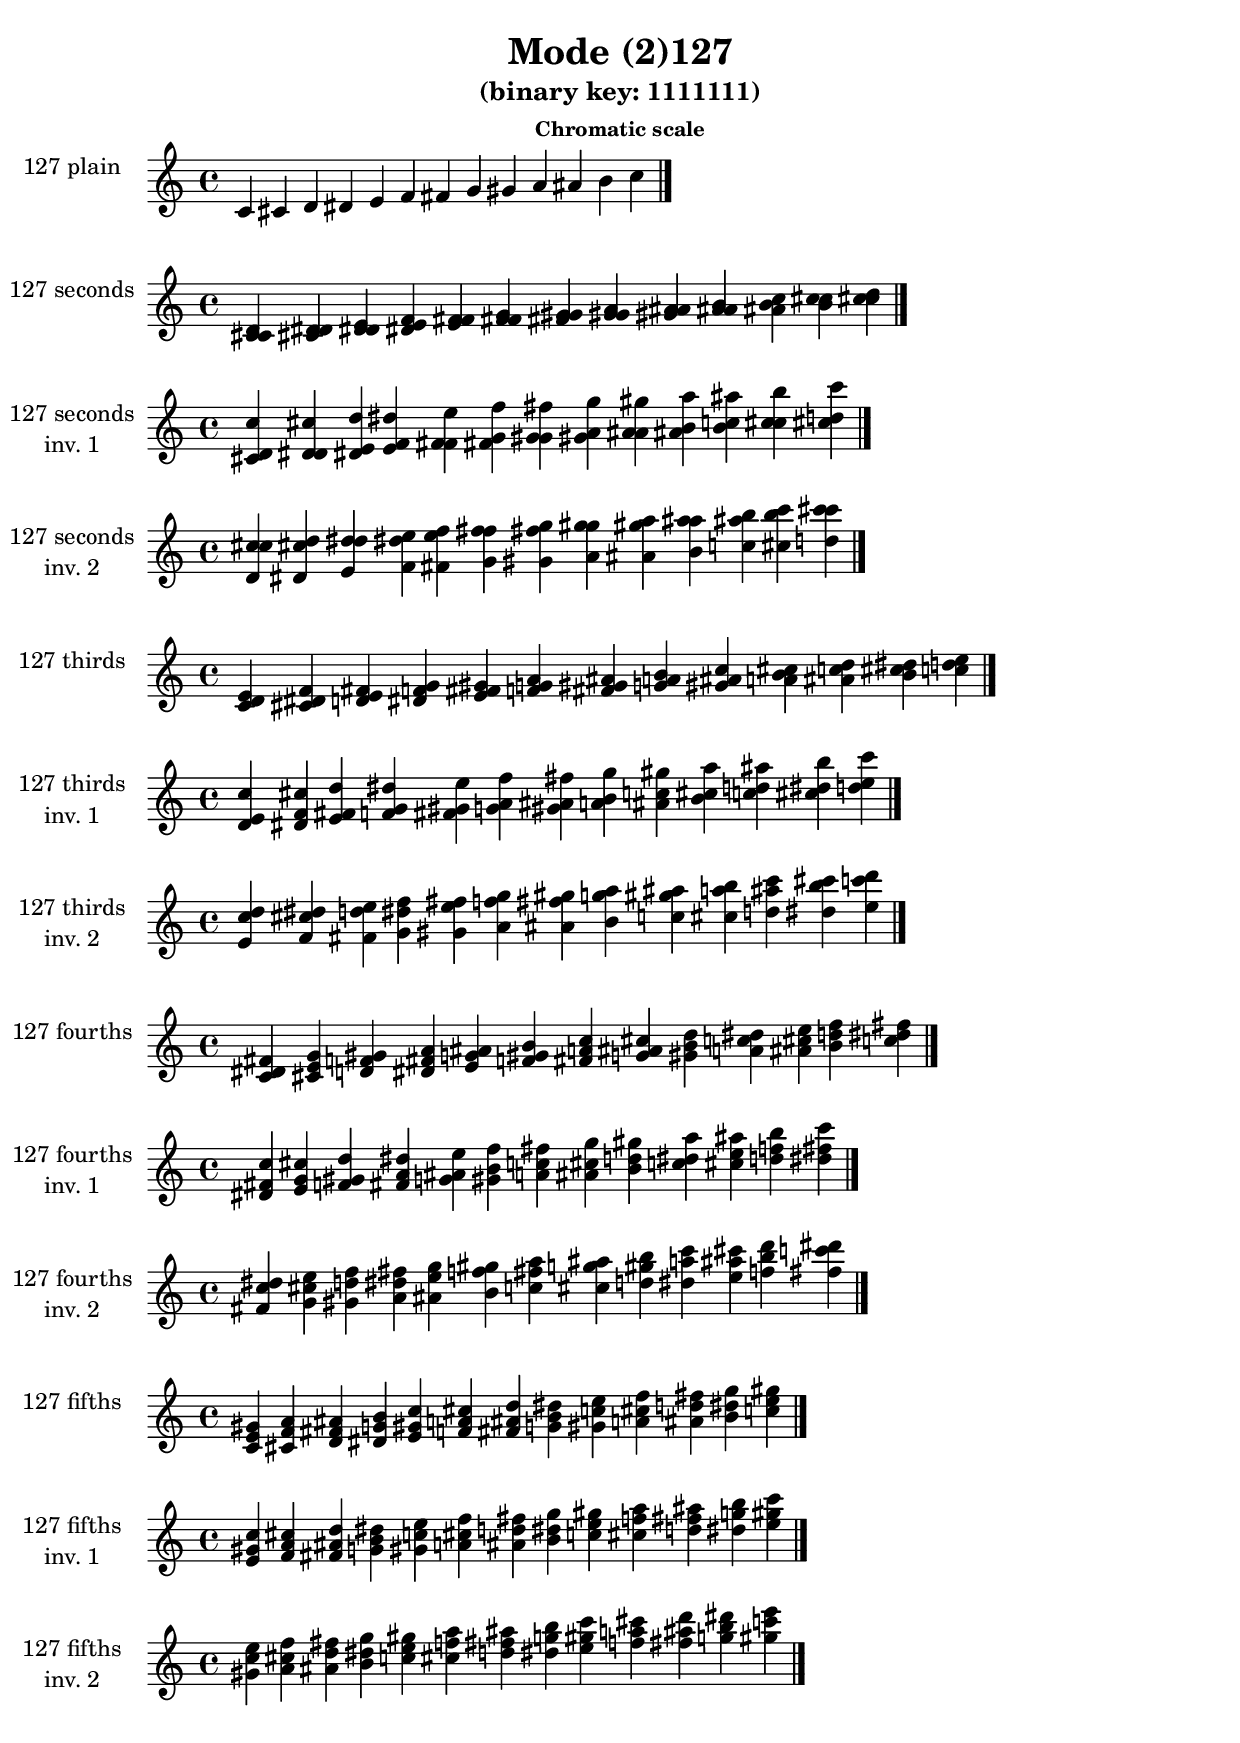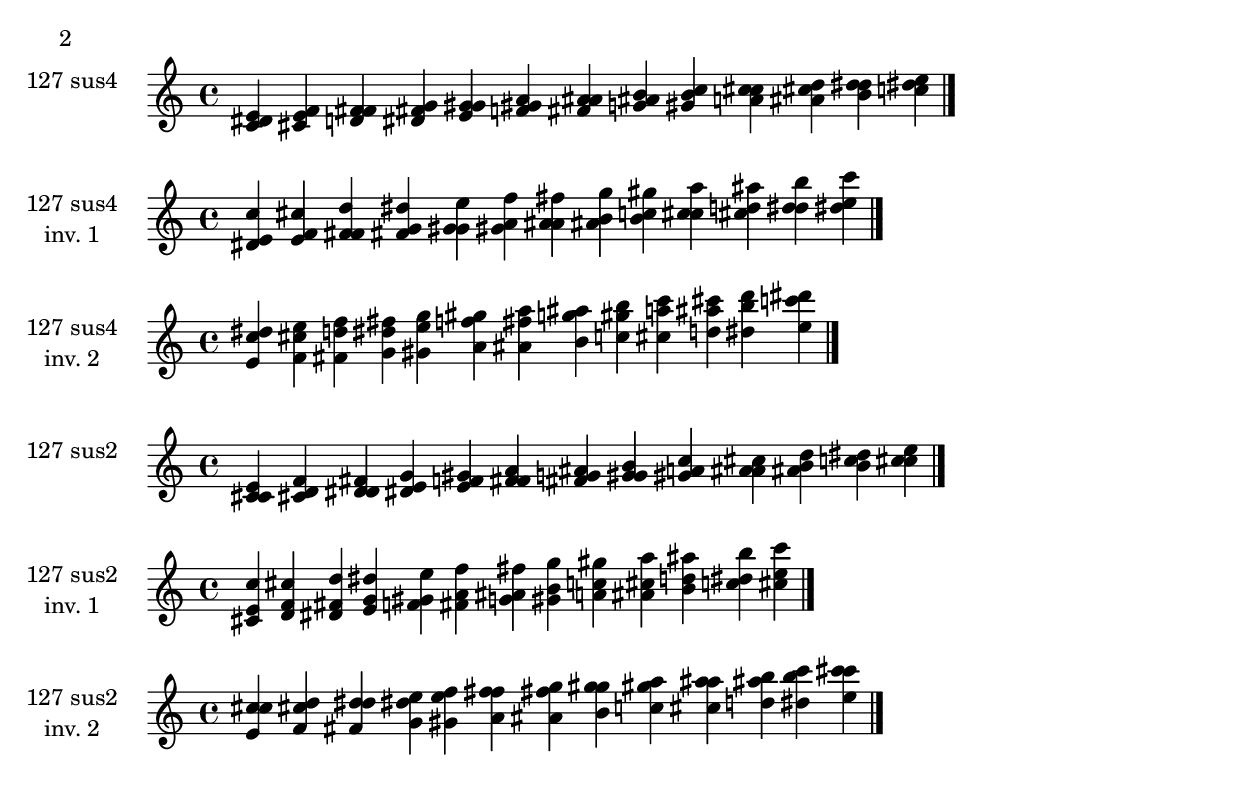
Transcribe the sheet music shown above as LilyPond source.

\version "2.19.0"

\header {
  title = "Mode (2)127"
  subtitle = "(binary key: 1111111)"
  subsubtitle =  \markup { \left-align \column {
      "Chromatic scale"
    }
  }
 %% Remove default LilyPond tagline
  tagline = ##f
}

\paper {
  #(set-paper-size "a4")
}

global = {
  \key c \major
  \time 4/4
  \tempo 4=100
}

\book {
  \score {
    \new Staff \with {
      instrumentName =  \markup { \column {
         \hcenter-in #14 \line { 127 plain }
         \hcenter-in #14 \line {  } } }
      midiInstrument = "oboe"
    } { \accidentalStyle "default"
        \cadenzaOn c' cis' d' dis' e' f' fis' g' gis' a' ais' b' c''  \cadenzaOff \bar "|." }
    \layout { }
  }
  \score {
    \new Staff \with {
      instrumentName =  \markup { \column {
         \hcenter-in #14 \line { 127 seconds }
         \hcenter-in #14 \line {  } } }
      midiInstrument = "oboe"
    } { \accidentalStyle "default"
        \cadenzaOn <c' cis' d'> <cis' d' dis'> <d' dis' e'> <dis' e' f'> <e' f' fis'> <f' fis' g'> <fis' g' gis'> <g' gis' a'> <gis' a' ais'> <a' ais' b'> <ais' b' c''> <b' c'' cis''> <c'' cis'' d''>  \cadenzaOff \bar "|." }
    \layout { }
  }
  \score {
    \new Staff \with {
      instrumentName =  \markup { \column {
         \hcenter-in #14 \line { 127 seconds }
         \hcenter-in #14 \line { inv. 1 } } }
      midiInstrument = "oboe"
    } { \accidentalStyle "default"
        \cadenzaOn <cis' d' c''> <d' dis' cis''> <dis' e' d''> <e' f' dis''> <f' fis' e''> <fis' g' f''> <g' gis' fis''> <gis' a' g''> <a' ais' gis''> <ais' b' a''> <b' c'' ais''> <c'' cis'' b''> <cis'' d'' c'''>  \cadenzaOff \bar "|." }
    \layout { }
  }
  \score {
    \new Staff \with {
      instrumentName =  \markup { \column {
         \hcenter-in #14 \line { 127 seconds }
         \hcenter-in #14 \line { inv. 2 } } }
      midiInstrument = "oboe"
    } { \accidentalStyle "default"
        \cadenzaOn <d' c'' cis''> <dis' cis'' d''> <e' d'' dis''> <f' dis'' e''> <fis' e'' f''> <g' f'' fis''> <gis' fis'' g''> <a' g'' gis''> <ais' gis'' a''> <b' a'' ais''> <c'' ais'' b''> <cis'' b'' c'''> <d'' c''' cis'''>  \cadenzaOff \bar "|." }
    \layout { }
  }
  \score {
    \new Staff \with {
      instrumentName =  \markup { \column {
         \hcenter-in #14 \line { 127 thirds }
         \hcenter-in #14 \line {  } } }
      midiInstrument = "oboe"
    } { \accidentalStyle "default"
        \cadenzaOn <c' d' e'> <cis' dis' f'> <d' e' fis'> <dis' f' g'> <e' fis' gis'> <f' g' a'> <fis' gis' ais'> <g' a' b'> <gis' ais' c''> <a' b' cis''> <ais' c'' d''> <b' cis'' dis''> <c'' d'' e''>  \cadenzaOff \bar "|." }
    \layout { }
  }
  \score {
    \new Staff \with {
      instrumentName =  \markup { \column {
         \hcenter-in #14 \line { 127 thirds }
         \hcenter-in #14 \line { inv. 1 } } }
      midiInstrument = "oboe"
    } { \accidentalStyle "default"
        \cadenzaOn <d' e' c''> <dis' f' cis''> <e' fis' d''> <f' g' dis''> <fis' gis' e''> <g' a' f''> <gis' ais' fis''> <a' b' g''> <ais' c'' gis''> <b' cis'' a''> <c'' d'' ais''> <cis'' dis'' b''> <d'' e'' c'''>  \cadenzaOff \bar "|." }
    \layout { }
  }
  \score {
    \new Staff \with {
      instrumentName =  \markup { \column {
         \hcenter-in #14 \line { 127 thirds }
         \hcenter-in #14 \line { inv. 2 } } }
      midiInstrument = "oboe"
    } { \accidentalStyle "default"
        \cadenzaOn <e' c'' d''> <f' cis'' dis''> <fis' d'' e''> <g' dis'' f''> <gis' e'' fis''> <a' f'' g''> <ais' fis'' gis''> <b' g'' a''> <c'' gis'' ais''> <cis'' a'' b''> <d'' ais'' c'''> <dis'' b'' cis'''> <e'' c''' d'''>  \cadenzaOff \bar "|." }
    \layout { }
  }
  \score {
    \new Staff \with {
      instrumentName =  \markup { \column {
         \hcenter-in #14 \line { 127 fourths }
         \hcenter-in #14 \line {  } } }
      midiInstrument = "oboe"
    } { \accidentalStyle "default"
        \cadenzaOn <c' dis' fis'> <cis' e' g'> <d' f' gis'> <dis' fis' a'> <e' g' ais'> <f' gis' b'> <fis' a' c''> <g' ais' cis''> <gis' b' d''> <a' c'' dis''> <ais' cis'' e''> <b' d'' f''> <c'' dis'' fis''>  \cadenzaOff \bar "|." }
    \layout { }
  }
  \score {
    \new Staff \with {
      instrumentName =  \markup { \column {
         \hcenter-in #14 \line { 127 fourths }
         \hcenter-in #14 \line { inv. 1 } } }
      midiInstrument = "oboe"
    } { \accidentalStyle "default"
        \cadenzaOn <dis' fis' c''> <e' g' cis''> <f' gis' d''> <fis' a' dis''> <g' ais' e''> <gis' b' f''> <a' c'' fis''> <ais' cis'' g''> <b' d'' gis''> <c'' dis'' a''> <cis'' e'' ais''> <d'' f'' b''> <dis'' fis'' c'''>  \cadenzaOff \bar "|." }
    \layout { }
  }
  \score {
    \new Staff \with {
      instrumentName =  \markup { \column {
         \hcenter-in #14 \line { 127 fourths }
         \hcenter-in #14 \line { inv. 2 } } }
      midiInstrument = "oboe"
    } { \accidentalStyle "default"
        \cadenzaOn <fis' c'' dis''> <g' cis'' e''> <gis' d'' f''> <a' dis'' fis''> <ais' e'' g''> <b' f'' gis''> <c'' fis'' a''> <cis'' g'' ais''> <d'' gis'' b''> <dis'' a'' c'''> <e'' ais'' cis'''> <f'' b'' d'''> <fis'' c''' dis'''>  \cadenzaOff \bar "|." }
    \layout { }
  }
  \score {
    \new Staff \with {
      instrumentName =  \markup { \column {
         \hcenter-in #14 \line { 127 fifths }
         \hcenter-in #14 \line {  } } }
      midiInstrument = "oboe"
    } { \accidentalStyle "default"
        \cadenzaOn <c' e' gis'> <cis' f' a'> <d' fis' ais'> <dis' g' b'> <e' gis' c''> <f' a' cis''> <fis' ais' d''> <g' b' dis''> <gis' c'' e''> <a' cis'' f''> <ais' d'' fis''> <b' dis'' g''> <c'' e'' gis''>  \cadenzaOff \bar "|." }
    \layout { }
  }
  \score {
    \new Staff \with {
      instrumentName =  \markup { \column {
         \hcenter-in #14 \line { 127 fifths }
         \hcenter-in #14 \line { inv. 1 } } }
      midiInstrument = "oboe"
    } { \accidentalStyle "default"
        \cadenzaOn <e' gis' c''> <f' a' cis''> <fis' ais' d''> <g' b' dis''> <gis' c'' e''> <a' cis'' f''> <ais' d'' fis''> <b' dis'' g''> <c'' e'' gis''> <cis'' f'' a''> <d'' fis'' ais''> <dis'' g'' b''> <e'' gis'' c'''>  \cadenzaOff \bar "|." }
    \layout { }
  }
  \score {
    \new Staff \with {
      instrumentName =  \markup { \column {
         \hcenter-in #14 \line { 127 fifths }
         \hcenter-in #14 \line { inv. 2 } } }
      midiInstrument = "oboe"
    } { \accidentalStyle "default"
        \cadenzaOn <gis' c'' e''> <a' cis'' f''> <ais' d'' fis''> <b' dis'' g''> <c'' e'' gis''> <cis'' f'' a''> <d'' fis'' ais''> <dis'' g'' b''> <e'' gis'' c'''> <f'' a'' cis'''> <fis'' ais'' d'''> <g'' b'' dis'''> <gis'' c''' e'''>  \cadenzaOff \bar "|." }
    \layout { }
  }
  \score {
    \new Staff \with {
      instrumentName =  \markup { \column {
         \hcenter-in #14 \line { 127 sus4 }
         \hcenter-in #14 \line {  } } }
      midiInstrument = "oboe"
    } { \accidentalStyle "default"
        \cadenzaOn <c' dis' e'> <cis' e' f'> <d' f' fis'> <dis' fis' g'> <e' g' gis'> <f' gis' a'> <fis' a' ais'> <g' ais' b'> <gis' b' c''> <a' c'' cis''> <ais' cis'' d''> <b' d'' dis''> <c'' dis'' e''>  \cadenzaOff \bar "|." }
    \layout { }
  }
  \score {
    \new Staff \with {
      instrumentName =  \markup { \column {
         \hcenter-in #14 \line { 127 sus4 }
         \hcenter-in #14 \line { inv. 1 } } }
      midiInstrument = "oboe"
    } { \accidentalStyle "default"
        \cadenzaOn <dis' e' c''> <e' f' cis''> <f' fis' d''> <fis' g' dis''> <g' gis' e''> <gis' a' f''> <a' ais' fis''> <ais' b' g''> <b' c'' gis''> <c'' cis'' a''> <cis'' d'' ais''> <d'' dis'' b''> <dis'' e'' c'''>  \cadenzaOff \bar "|." }
    \layout { }
  }
  \score {
    \new Staff \with {
      instrumentName =  \markup { \column {
         \hcenter-in #14 \line { 127 sus4 }
         \hcenter-in #14 \line { inv. 2 } } }
      midiInstrument = "oboe"
    } { \accidentalStyle "default"
        \cadenzaOn <e' c'' dis''> <f' cis'' e''> <fis' d'' f''> <g' dis'' fis''> <gis' e'' g''> <a' f'' gis''> <ais' fis'' a''> <b' g'' ais''> <c'' gis'' b''> <cis'' a'' c'''> <d'' ais'' cis'''> <dis'' b'' d'''> <e'' c''' dis'''>  \cadenzaOff \bar "|." }
    \layout { }
  }
  \score {
    \new Staff \with {
      instrumentName =  \markup { \column {
         \hcenter-in #14 \line { 127 sus2 }
         \hcenter-in #14 \line {  } } }
      midiInstrument = "oboe"
    } { \accidentalStyle "default"
        \cadenzaOn <c' cis' e'> <cis' d' f'> <d' dis' fis'> <dis' e' g'> <e' f' gis'> <f' fis' a'> <fis' g' ais'> <g' gis' b'> <gis' a' c''> <a' ais' cis''> <ais' b' d''> <b' c'' dis''> <c'' cis'' e''>  \cadenzaOff \bar "|." }
    \layout { }
  }
  \score {
    \new Staff \with {
      instrumentName =  \markup { \column {
         \hcenter-in #14 \line { 127 sus2 }
         \hcenter-in #14 \line { inv. 1 } } }
      midiInstrument = "oboe"
    } { \accidentalStyle "default"
        \cadenzaOn <cis' e' c''> <d' f' cis''> <dis' fis' d''> <e' g' dis''> <f' gis' e''> <fis' a' f''> <g' ais' fis''> <gis' b' g''> <a' c'' gis''> <ais' cis'' a''> <b' d'' ais''> <c'' dis'' b''> <cis'' e'' c'''>  \cadenzaOff \bar "|." }
    \layout { }
  }
  \score {
    \new Staff \with {
      instrumentName =  \markup { \column {
         \hcenter-in #14 \line { 127 sus2 }
         \hcenter-in #14 \line { inv. 2 } } }
      midiInstrument = "oboe"
    } { \accidentalStyle "default"
        \cadenzaOn <e' c'' cis''> <f' cis'' d''> <fis' d'' dis''> <g' dis'' e''> <gis' e'' f''> <a' f'' fis''> <ais' fis'' g''> <b' g'' gis''> <c'' gis'' a''> <cis'' a'' ais''> <d'' ais'' b''> <dis'' b'' c'''> <e'' c''' cis'''>  \cadenzaOff \bar "|." }
    \layout { }
  }
}

\book {
  \bookOutputSuffix "plain_"
  \score {
    \new Staff \with {
      instrumentName =  \markup { \column {
         \hcenter-in #14 \line { 127 plain }
         \hcenter-in #14 \line {  } } }
      midiInstrument = "oboe"
    } { \accidentalStyle "default"
        \cadenzaOn c' cis' d' dis' e' f' fis' g' gis' a' ais' b' c''  \cadenzaOff \bar "|." }
    \midi { }
  }
}
\book {
  \bookOutputSuffix "seconds_"
  \score {
    \new Staff \with {
      instrumentName =  \markup { \column {
         \hcenter-in #14 \line { 127 seconds }
         \hcenter-in #14 \line {  } } }
      midiInstrument = "oboe"
    } { \accidentalStyle "default"
        \cadenzaOn <c' cis' d'> <cis' d' dis'> <d' dis' e'> <dis' e' f'> <e' f' fis'> <f' fis' g'> <fis' g' gis'> <g' gis' a'> <gis' a' ais'> <a' ais' b'> <ais' b' c''> <b' c'' cis''> <c'' cis'' d''>  \cadenzaOff \bar "|." }
    \midi { }
  }
}
\book {
  \bookOutputSuffix "seconds_inv. 1"
  \score {
    \new Staff \with {
      instrumentName =  \markup { \column {
         \hcenter-in #14 \line { 127 seconds }
         \hcenter-in #14 \line { inv. 1 } } }
      midiInstrument = "oboe"
    } { \accidentalStyle "default"
        \cadenzaOn <cis' d' c''> <d' dis' cis''> <dis' e' d''> <e' f' dis''> <f' fis' e''> <fis' g' f''> <g' gis' fis''> <gis' a' g''> <a' ais' gis''> <ais' b' a''> <b' c'' ais''> <c'' cis'' b''> <cis'' d'' c'''>  \cadenzaOff \bar "|." }
    \midi { }
  }
}
\book {
  \bookOutputSuffix "seconds_inv. 2"
  \score {
    \new Staff \with {
      instrumentName =  \markup { \column {
         \hcenter-in #14 \line { 127 seconds }
         \hcenter-in #14 \line { inv. 2 } } }
      midiInstrument = "oboe"
    } { \accidentalStyle "default"
        \cadenzaOn <d' c'' cis''> <dis' cis'' d''> <e' d'' dis''> <f' dis'' e''> <fis' e'' f''> <g' f'' fis''> <gis' fis'' g''> <a' g'' gis''> <ais' gis'' a''> <b' a'' ais''> <c'' ais'' b''> <cis'' b'' c'''> <d'' c''' cis'''>  \cadenzaOff \bar "|." }
    \midi { }
  }
}
\book {
  \bookOutputSuffix "thirds_"
  \score {
    \new Staff \with {
      instrumentName =  \markup { \column {
         \hcenter-in #14 \line { 127 thirds }
         \hcenter-in #14 \line {  } } }
      midiInstrument = "oboe"
    } { \accidentalStyle "default"
        \cadenzaOn <c' d' e'> <cis' dis' f'> <d' e' fis'> <dis' f' g'> <e' fis' gis'> <f' g' a'> <fis' gis' ais'> <g' a' b'> <gis' ais' c''> <a' b' cis''> <ais' c'' d''> <b' cis'' dis''> <c'' d'' e''>  \cadenzaOff \bar "|." }
    \midi { }
  }
}
\book {
  \bookOutputSuffix "thirds_inv. 1"
  \score {
    \new Staff \with {
      instrumentName =  \markup { \column {
         \hcenter-in #14 \line { 127 thirds }
         \hcenter-in #14 \line { inv. 1 } } }
      midiInstrument = "oboe"
    } { \accidentalStyle "default"
        \cadenzaOn <d' e' c''> <dis' f' cis''> <e' fis' d''> <f' g' dis''> <fis' gis' e''> <g' a' f''> <gis' ais' fis''> <a' b' g''> <ais' c'' gis''> <b' cis'' a''> <c'' d'' ais''> <cis'' dis'' b''> <d'' e'' c'''>  \cadenzaOff \bar "|." }
    \midi { }
  }
}
\book {
  \bookOutputSuffix "thirds_inv. 2"
  \score {
    \new Staff \with {
      instrumentName =  \markup { \column {
         \hcenter-in #14 \line { 127 thirds }
         \hcenter-in #14 \line { inv. 2 } } }
      midiInstrument = "oboe"
    } { \accidentalStyle "default"
        \cadenzaOn <e' c'' d''> <f' cis'' dis''> <fis' d'' e''> <g' dis'' f''> <gis' e'' fis''> <a' f'' g''> <ais' fis'' gis''> <b' g'' a''> <c'' gis'' ais''> <cis'' a'' b''> <d'' ais'' c'''> <dis'' b'' cis'''> <e'' c''' d'''>  \cadenzaOff \bar "|." }
    \midi { }
  }
}
\book {
  \bookOutputSuffix "fourths_"
  \score {
    \new Staff \with {
      instrumentName =  \markup { \column {
         \hcenter-in #14 \line { 127 fourths }
         \hcenter-in #14 \line {  } } }
      midiInstrument = "oboe"
    } { \accidentalStyle "default"
        \cadenzaOn <c' dis' fis'> <cis' e' g'> <d' f' gis'> <dis' fis' a'> <e' g' ais'> <f' gis' b'> <fis' a' c''> <g' ais' cis''> <gis' b' d''> <a' c'' dis''> <ais' cis'' e''> <b' d'' f''> <c'' dis'' fis''>  \cadenzaOff \bar "|." }
    \midi { }
  }
}
\book {
  \bookOutputSuffix "fourths_inv. 1"
  \score {
    \new Staff \with {
      instrumentName =  \markup { \column {
         \hcenter-in #14 \line { 127 fourths }
         \hcenter-in #14 \line { inv. 1 } } }
      midiInstrument = "oboe"
    } { \accidentalStyle "default"
        \cadenzaOn <dis' fis' c''> <e' g' cis''> <f' gis' d''> <fis' a' dis''> <g' ais' e''> <gis' b' f''> <a' c'' fis''> <ais' cis'' g''> <b' d'' gis''> <c'' dis'' a''> <cis'' e'' ais''> <d'' f'' b''> <dis'' fis'' c'''>  \cadenzaOff \bar "|." }
    \midi { }
  }
}
\book {
  \bookOutputSuffix "fourths_inv. 2"
  \score {
    \new Staff \with {
      instrumentName =  \markup { \column {
         \hcenter-in #14 \line { 127 fourths }
         \hcenter-in #14 \line { inv. 2 } } }
      midiInstrument = "oboe"
    } { \accidentalStyle "default"
        \cadenzaOn <fis' c'' dis''> <g' cis'' e''> <gis' d'' f''> <a' dis'' fis''> <ais' e'' g''> <b' f'' gis''> <c'' fis'' a''> <cis'' g'' ais''> <d'' gis'' b''> <dis'' a'' c'''> <e'' ais'' cis'''> <f'' b'' d'''> <fis'' c''' dis'''>  \cadenzaOff \bar "|." }
    \midi { }
  }
}
\book {
  \bookOutputSuffix "fifths_"
  \score {
    \new Staff \with {
      instrumentName =  \markup { \column {
         \hcenter-in #14 \line { 127 fifths }
         \hcenter-in #14 \line {  } } }
      midiInstrument = "oboe"
    } { \accidentalStyle "default"
        \cadenzaOn <c' e' gis'> <cis' f' a'> <d' fis' ais'> <dis' g' b'> <e' gis' c''> <f' a' cis''> <fis' ais' d''> <g' b' dis''> <gis' c'' e''> <a' cis'' f''> <ais' d'' fis''> <b' dis'' g''> <c'' e'' gis''>  \cadenzaOff \bar "|." }
    \midi { }
  }
}
\book {
  \bookOutputSuffix "fifths_inv. 1"
  \score {
    \new Staff \with {
      instrumentName =  \markup { \column {
         \hcenter-in #14 \line { 127 fifths }
         \hcenter-in #14 \line { inv. 1 } } }
      midiInstrument = "oboe"
    } { \accidentalStyle "default"
        \cadenzaOn <e' gis' c''> <f' a' cis''> <fis' ais' d''> <g' b' dis''> <gis' c'' e''> <a' cis'' f''> <ais' d'' fis''> <b' dis'' g''> <c'' e'' gis''> <cis'' f'' a''> <d'' fis'' ais''> <dis'' g'' b''> <e'' gis'' c'''>  \cadenzaOff \bar "|." }
    \midi { }
  }
}
\book {
  \bookOutputSuffix "fifths_inv. 2"
  \score {
    \new Staff \with {
      instrumentName =  \markup { \column {
         \hcenter-in #14 \line { 127 fifths }
         \hcenter-in #14 \line { inv. 2 } } }
      midiInstrument = "oboe"
    } { \accidentalStyle "default"
        \cadenzaOn <gis' c'' e''> <a' cis'' f''> <ais' d'' fis''> <b' dis'' g''> <c'' e'' gis''> <cis'' f'' a''> <d'' fis'' ais''> <dis'' g'' b''> <e'' gis'' c'''> <f'' a'' cis'''> <fis'' ais'' d'''> <g'' b'' dis'''> <gis'' c''' e'''>  \cadenzaOff \bar "|." }
    \midi { }
  }
}
\book {
  \bookOutputSuffix "sus4_"
  \score {
    \new Staff \with {
      instrumentName =  \markup { \column {
         \hcenter-in #14 \line { 127 sus4 }
         \hcenter-in #14 \line {  } } }
      midiInstrument = "oboe"
    } { \accidentalStyle "default"
        \cadenzaOn <c' dis' e'> <cis' e' f'> <d' f' fis'> <dis' fis' g'> <e' g' gis'> <f' gis' a'> <fis' a' ais'> <g' ais' b'> <gis' b' c''> <a' c'' cis''> <ais' cis'' d''> <b' d'' dis''> <c'' dis'' e''>  \cadenzaOff \bar "|." }
    \midi { }
  }
}
\book {
  \bookOutputSuffix "sus4_inv. 1"
  \score {
    \new Staff \with {
      instrumentName =  \markup { \column {
         \hcenter-in #14 \line { 127 sus4 }
         \hcenter-in #14 \line { inv. 1 } } }
      midiInstrument = "oboe"
    } { \accidentalStyle "default"
        \cadenzaOn <dis' e' c''> <e' f' cis''> <f' fis' d''> <fis' g' dis''> <g' gis' e''> <gis' a' f''> <a' ais' fis''> <ais' b' g''> <b' c'' gis''> <c'' cis'' a''> <cis'' d'' ais''> <d'' dis'' b''> <dis'' e'' c'''>  \cadenzaOff \bar "|." }
    \midi { }
  }
}
\book {
  \bookOutputSuffix "sus4_inv. 2"
  \score {
    \new Staff \with {
      instrumentName =  \markup { \column {
         \hcenter-in #14 \line { 127 sus4 }
         \hcenter-in #14 \line { inv. 2 } } }
      midiInstrument = "oboe"
    } { \accidentalStyle "default"
        \cadenzaOn <e' c'' dis''> <f' cis'' e''> <fis' d'' f''> <g' dis'' fis''> <gis' e'' g''> <a' f'' gis''> <ais' fis'' a''> <b' g'' ais''> <c'' gis'' b''> <cis'' a'' c'''> <d'' ais'' cis'''> <dis'' b'' d'''> <e'' c''' dis'''>  \cadenzaOff \bar "|." }
    \midi { }
  }
}
\book {
  \bookOutputSuffix "sus2_"
  \score {
    \new Staff \with {
      instrumentName =  \markup { \column {
         \hcenter-in #14 \line { 127 sus2 }
         \hcenter-in #14 \line {  } } }
      midiInstrument = "oboe"
    } { \accidentalStyle "default"
        \cadenzaOn <c' cis' e'> <cis' d' f'> <d' dis' fis'> <dis' e' g'> <e' f' gis'> <f' fis' a'> <fis' g' ais'> <g' gis' b'> <gis' a' c''> <a' ais' cis''> <ais' b' d''> <b' c'' dis''> <c'' cis'' e''>  \cadenzaOff \bar "|." }
    \midi { }
  }
}
\book {
  \bookOutputSuffix "sus2_inv. 1"
  \score {
    \new Staff \with {
      instrumentName =  \markup { \column {
         \hcenter-in #14 \line { 127 sus2 }
         \hcenter-in #14 \line { inv. 1 } } }
      midiInstrument = "oboe"
    } { \accidentalStyle "default"
        \cadenzaOn <cis' e' c''> <d' f' cis''> <dis' fis' d''> <e' g' dis''> <f' gis' e''> <fis' a' f''> <g' ais' fis''> <gis' b' g''> <a' c'' gis''> <ais' cis'' a''> <b' d'' ais''> <c'' dis'' b''> <cis'' e'' c'''>  \cadenzaOff \bar "|." }
    \midi { }
  }
}
\book {
  \bookOutputSuffix "sus2_inv. 2"
  \score {
    \new Staff \with {
      instrumentName =  \markup { \column {
         \hcenter-in #14 \line { 127 sus2 }
         \hcenter-in #14 \line { inv. 2 } } }
      midiInstrument = "oboe"
    } { \accidentalStyle "default"
        \cadenzaOn <e' c'' cis''> <f' cis'' d''> <fis' d'' dis''> <g' dis'' e''> <gis' e'' f''> <a' f'' fis''> <ais' fis'' g''> <b' g'' gis''> <c'' gis'' a''> <cis'' a'' ais''> <d'' ais'' b''> <dis'' b'' c'''> <e'' c''' cis'''>  \cadenzaOff \bar "|." }
    \midi { }
  }
}
